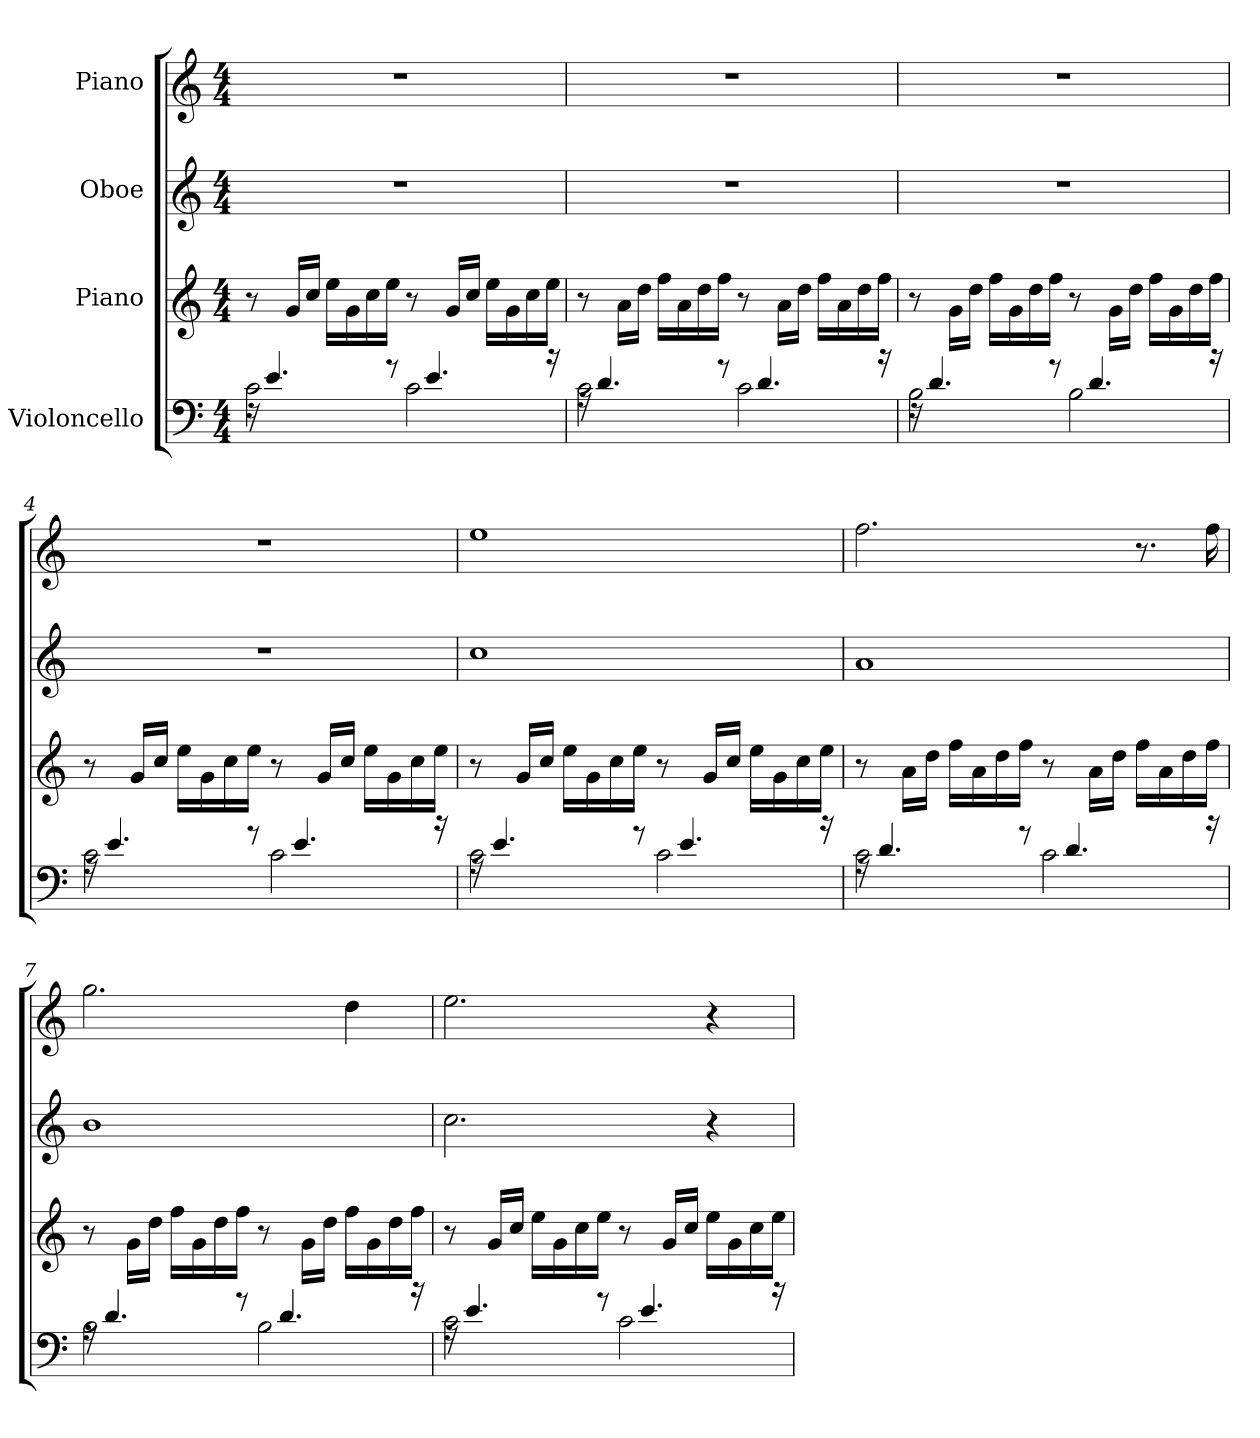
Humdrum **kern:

**kern	**kern	**kern	**kern
*part4	*part3	*part2	*part1
*staff4	*staff3	*staff2	*staff1
*I"Violoncello	*I"Piano	*I"Oboe	*I"Piano
*clefF4	*clefG2	*clefG2	*clefG2
*k[]	*k[]	*k[]	*k[]
*M4/4	*M4/4	*M4/4	*M4/4
*MM60	*MM60	*MM60	*MM60
=1	=1	=1	=1
*^	*	*	*
16rF	2c\	8r	1r	1r
4.e/	.	.	.	.
.	.	16g/LL	.	.
.	.	16cc/JJ	.	.
.	.	16ee\LL	.	.
.	.	16g\	.	.
.	.	16cc\	.	.
8r	.	16ee\JJ	.	.
.	2c\	8r	.	.
4.e/	.	.	.	.
.	.	16g/LL	.	.
.	.	16cc/JJ	.	.
.	.	16ee\LL	.	.
.	.	16g\	.	.
.	.	16cc\	.	.
16r	.	16ee\JJ	.	.
=2	=2	=2	=2	=2
16rA	2c\	8r	1r	1r
4.d/	.	.	.	.
.	.	16a\LL	.	.
.	.	16dd\JJ	.	.
.	.	16ff\LL	.	.
.	.	16a\	.	.
.	.	16dd\	.	.
8r	.	16ff\JJ	.	.
.	2c\	8r	.	.
4.d/	.	.	.	.
.	.	16a\LL	.	.
.	.	16dd\JJ	.	.
.	.	16ff\LL	.	.
.	.	16a\	.	.
.	.	16dd\	.	.
16r	.	16ff\JJ	.	.
=3	=3	=3	=3	=3
16rF	2B\	8r	1r	1r
4.d/	.	.	.	.
.	.	16g\LL	.	.
.	.	16dd\JJ	.	.
.	.	16ff\LL	.	.
.	.	16g\	.	.
.	.	16dd\	.	.
8r	.	16ff\JJ	.	.
.	2B\	8r	.	.
4.d/	.	.	.	.
.	.	16g\LL	.	.
.	.	16dd\JJ	.	.
.	.	16ff\LL	.	.
.	.	16g\	.	.
.	.	16dd\	.	.
16r	.	16ff\JJ	.	.
!!LO:LB:g=z
=4	=4	=4	=4	=4
16rA	2c\	8r	1r	1r
4.e/	.	.	.	.
.	.	16g/LL	.	.
.	.	16cc/JJ	.	.
.	.	16ee\LL	.	.
.	.	16g\	.	.
.	.	16cc\	.	.
8r	.	16ee\JJ	.	.
.	2c\	8r	.	.
4.e/	.	.	.	.
.	.	16g/LL	.	.
.	.	16cc/JJ	.	.
.	.	16ee\LL	.	.
.	.	16g\	.	.
.	.	16cc\	.	.
16r	.	16ee\JJ	.	.
=5	=5	=5	=5	=5
16rA	2c\	8r	1cc	1ee
4.e/	.	.	.	.
.	.	16g/LL	.	.
.	.	16cc/JJ	.	.
.	.	16ee\LL	.	.
.	.	16g\	.	.
.	.	16cc\	.	.
8r	.	16ee\JJ	.	.
.	2c\	8r	.	.
4.e/	.	.	.	.
.	.	16g/LL	.	.
.	.	16cc/JJ	.	.
.	.	16ee\LL	.	.
.	.	16g\	.	.
.	.	16cc\	.	.
16r	.	16ee\JJ	.	.
=6	=6	=6	=6	=6
16rA	2c\	8r	1a	2.ff\
4.d/	.	.	.	.
.	.	16a\LL	.	.
.	.	16dd\JJ	.	.
.	.	16ff\LL	.	.
.	.	16a\	.	.
.	.	16dd\	.	.
8r	.	16ff\JJ	.	.
.	2c\	8r	.	.
4.d/	.	.	.	.
.	.	16a\LL	.	.
.	.	16dd\JJ	.	.
.	.	16ff\LL	.	8.r
.	.	16a\	.	.
.	.	16dd\	.	.
16r	.	16ff\JJ	.	16ff\
!!LO:LB:g=z
=7	=7	=7	=7	=7
16rA	2B\	8r	1b	2.gg\
4.d/	.	.	.	.
.	.	16g\LL	.	.
.	.	16dd\JJ	.	.
.	.	16ff\LL	.	.
.	.	16g\	.	.
.	.	16dd\	.	.
8r	.	16ff\JJ	.	.
.	2B\	8r	.	.
4.d/	.	.	.	.
.	.	16g\LL	.	.
.	.	16dd\JJ	.	.
.	.	16ff\LL	.	4dd\
.	.	16g\	.	.
.	.	16dd\	.	.
16r	.	16ff\JJ	.	.
=8	=8	=8	=8	=8
16rA	2c\	8r	2.cc\	2.ee\
4.e/	.	.	.	.
.	.	16g/LL	.	.
.	.	16cc/JJ	.	.
.	.	16ee\LL	.	.
.	.	16g\	.	.
.	.	16cc\	.	.
8r	.	16ee\JJ	.	.
.	2c\	8r	.	.
4.e/	.	.	.	.
.	.	16g/LL	.	.
.	.	16cc/JJ	.	.
.	.	16ee\LL	4r	4r
.	.	16g\	.	.
.	.	16cc\	.	.
16r	.	16ee\JJ	.	.
*v	*v	*	*	*
=	=	=	=
*-	*-	*-	*-
